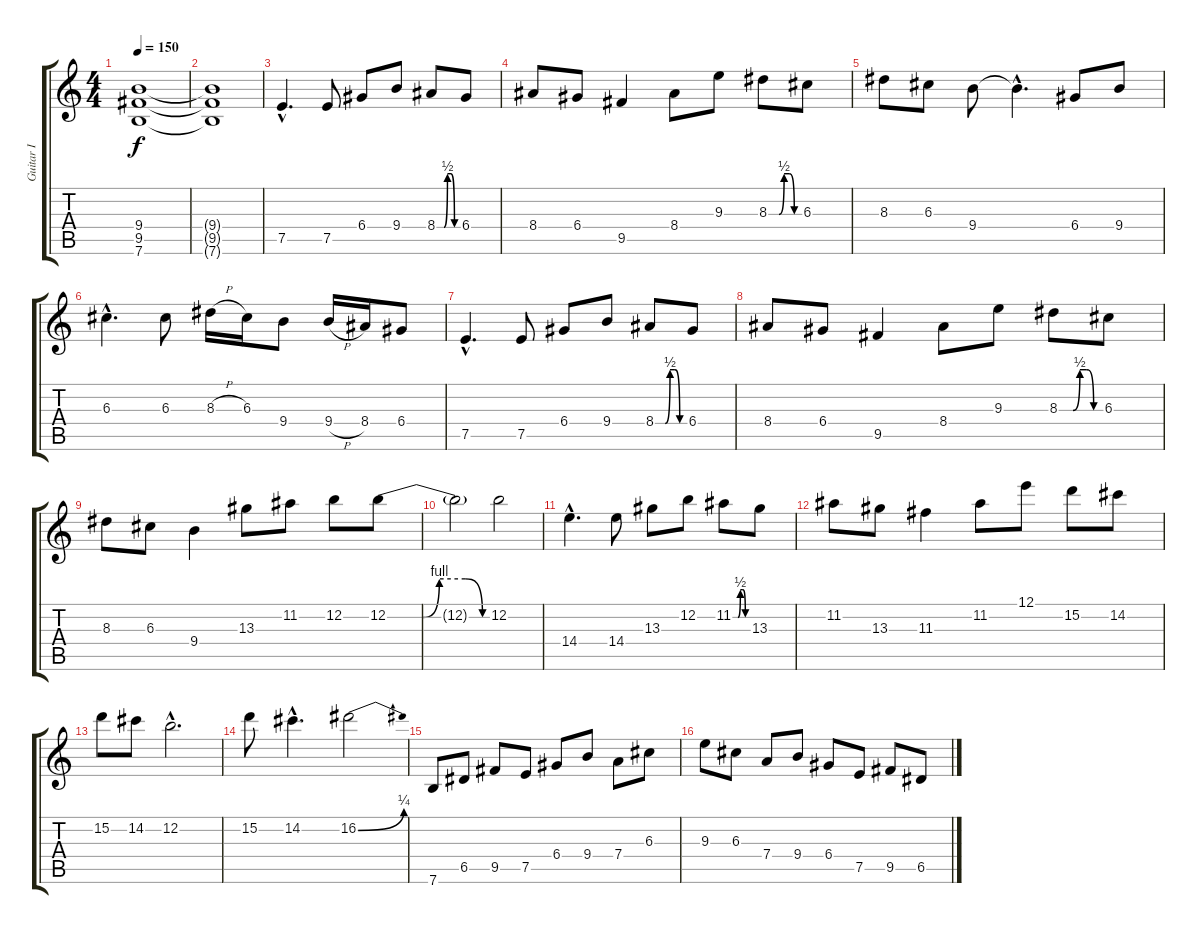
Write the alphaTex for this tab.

\track ("Guitar I" "Guitar I") {instrument distortionguitar}
\staff {score tabs}
\tuning (E4 B3 G3 D3 A2 E2) {hide}
\ts (4 4)
\tempo 150
\clef g2
\ks c
(9.4 9.5 7.6).1{dy f} |
(9.4{t} 9.5{t} 7.6{t}).1 |
7.5{hac}.4{d volume 16} 7.5.8 6.4.8 9.4.8 8.4{be (custom 0 0 20 0 30 2 40 2 50 0 60 0)}.8 6.4.8 |
8.4.8 6.4.8 9.5.4 8.4.8 9.3.8 8.3{be (custom 0 0 20 0 30 2 40 2 50 0 60 0)}.8 6.3.8 |
8.3.8 6.3.8 9.4.8 9.4{hac t}.4{d} 6.4.8 9.4.8 |
6.3{hac}.4{d} 6.3.8 8.3{h}.16 6.3.16 9.4.8 9.4{h}.16 8.4.16 6.4.8 |
7.5{hac}.4{d} 7.5.8 6.4.8 9.4.8 8.4{be (custom 0 0 20 0 30 2 40 2 50 0 60 0)}.8 6.4.8 |
8.4.8 6.4.8 9.5.4 8.4.8 9.3.8 8.3{be (custom 0 0 20 0 30 2 40 2 50 0 60 0)}.8 6.3.8 |
8.3.8 6.3.8 9.4.4 13.3.8 11.2.8 12.2.8 12.2{be (custom 0 0 20 0 30 4 45 4 55 0 60 0)}.8 |
12.2{t}.2 12.2.2 |
14.4{hac}.4{d} 14.4.8 13.3.8 12.2.8 11.2{be (custom 0 0 20 0 30 2 40 2 50 0 60 0)}.8 13.3.8 |
11.2.8 13.3.8 11.3.4 11.2.8 12.1.8 15.2.8 14.2.8 |
15.2.8 14.2.8 12.2{hac}.2{d} |
15.2.8 14.2{hac}.4{d} 16.2{be (bend 0 0 60 1)}.2 |
7.6.8 6.5.8 9.5.8 7.5.8 6.4.8 9.4.8 7.4.8 6.3.8 |
9.3.8 6.3.8 7.4.8 9.4.8 6.4.8 7.5.8 9.5.8 6.5.8
